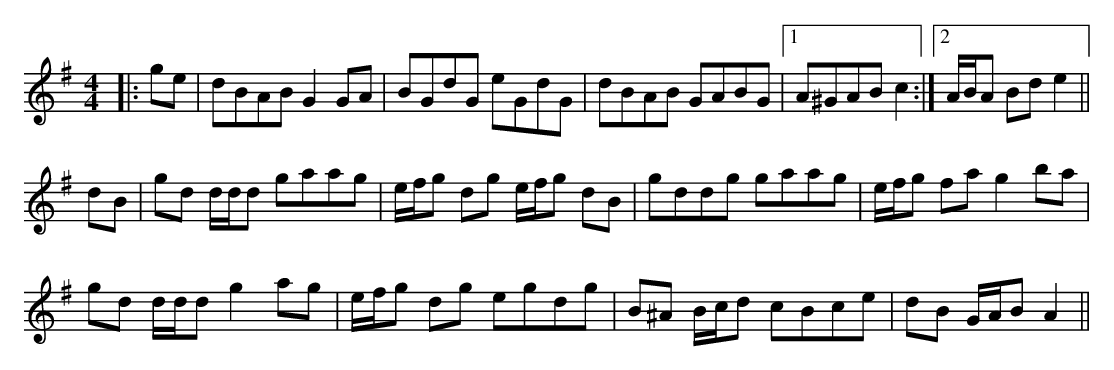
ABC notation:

X:1
M:4/4
K:G
|:ge|dBAB G2 GA|BGdG eGdG|dBAB GABG|1 A^GAB c2:|2 A/B/A Bd e2||
dB|gd d/d/d gaag|e/f/g dg e/f/g dB|gddg gaag|e/f/g fa g2 ba|
gd d/d/d g2 ag|e/f/g dg egdg|B^A B/c/d cBce|dB G/A/B A2||
